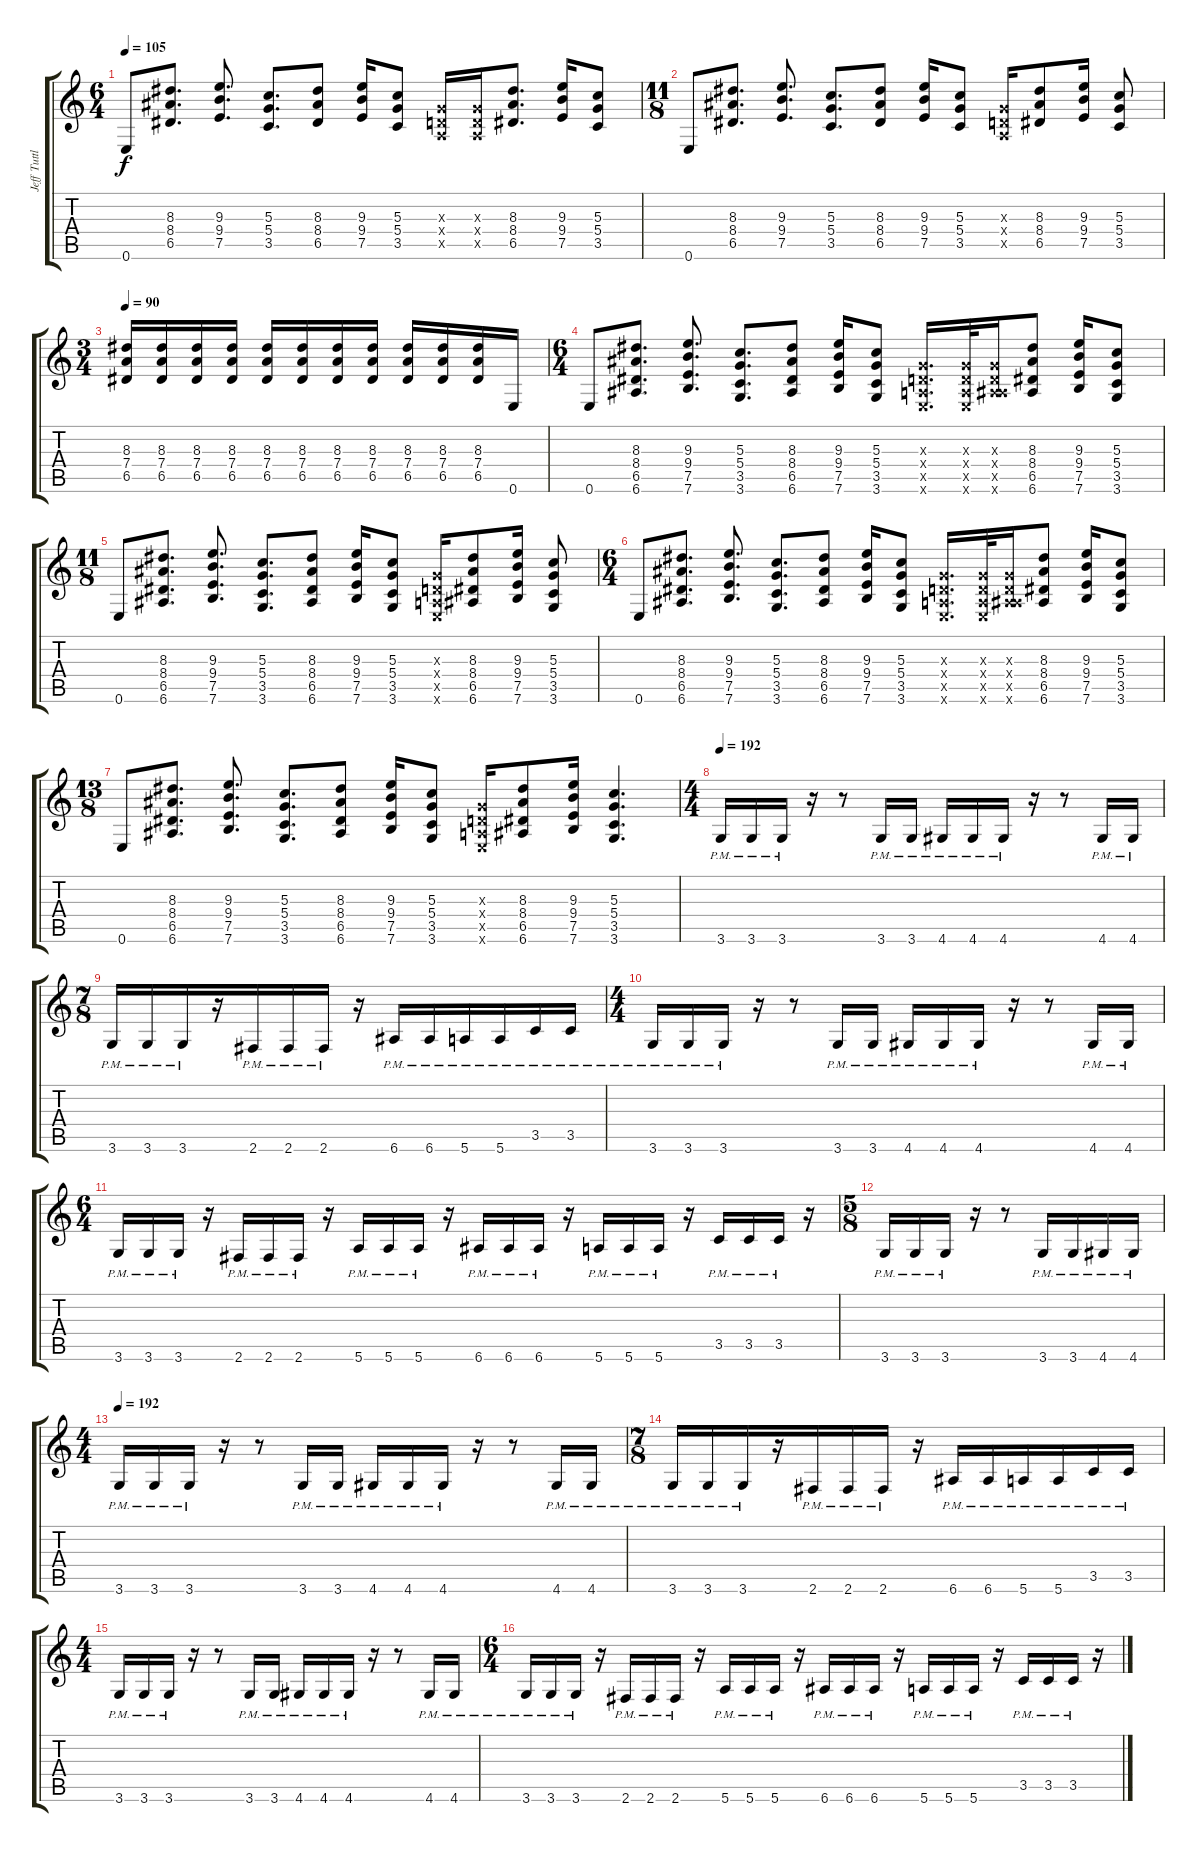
\track ("Jeff Tuttle" "Jeff Tuttl") {instrument overdrivenguitar}
\staff {score tabs}
\tuning (E4 B3 G3 D3 A2 E2) {hide}
\ts (6 4)
\tempo 105
\clef g2
\ks c
0.6.8{dy f} (8.3 8.4 6.5).8{d} (9.3 9.4 7.5).8{d} (5.3 5.4 3.5).8{d} (8.3 8.4 6.5).8 (9.3 9.4 7.5).16 (5.3 5.4 3.5).8 (0.3{x} 0.4{x} 0.5{x}).16 (0.3{x} 0.4{x} 0.5{x}).16 (8.3 8.4 6.5).8{d} (9.3 9.4 7.5).16 (5.3 5.4 3.5).8 |
\ts (11 8)
0.6.8 (8.3 8.4 6.5).8{d} (9.3 9.4 7.5).8{d} (5.3 5.4 3.5).8{d} (8.3 8.4 6.5).8 (9.3 9.4 7.5).16 (5.3 5.4 3.5).8 (0.3{x} 0.4{x} 0.5{x}).16 (8.3 8.4 6.5).8 (9.3 9.4 7.5).16 (5.3 5.4 3.5).8 |
\ts (3 4)
\tempo 90
(8.3 7.4 6.5).16 (8.3 7.4 6.5).16 (8.3 7.4 6.5).16 (8.3 7.4 6.5).16 (8.3 7.4 6.5).16 (8.3 7.4 6.5).16 (8.3 7.4 6.5).16 (8.3 7.4 6.5).16 (8.3 7.4 6.5).16 (8.3 7.4 6.5).16 (8.3 7.4 6.5).16 0.6.16 |
\ts (6 4)
0.6.8 (8.3 8.4 6.5 6.6).8{d} (9.3 9.4 7.5 7.6).8{d} (5.3 5.4 3.5 3.6).8{d} (8.3 8.4 6.5 6.6).8 (9.3 9.4 7.5 7.6).16 (5.3 5.4 3.5 3.6).8 (0.3{x} 0.4{x} 0.5{x} 0.6{x}).16{d} (0.3{x} 0.4{x} 0.5{x} 0.6{x}).32 (0.3{x} 0.4{x} 0.5{x} 6.6{x}).16 (8.3 8.4 6.5 6.6).8 (9.3 9.4 7.5 7.6).16 (5.3 5.4 3.5 3.6).8 |
\ts (11 8)
0.6.8 (8.3 8.4 6.5 6.6).8{d} (9.3 9.4 7.5 7.6).8{d} (5.3 5.4 3.5 3.6).8{d} (8.3 8.4 6.5 6.6).8 (9.3 9.4 7.5 7.6).16 (5.3 5.4 3.5 3.6).8 (0.3{x} 0.4{x} 0.5{x} 0.6{x}).16 (8.3 8.4 6.5 6.6).8 (9.3 9.4 7.5 7.6).16 (5.3 5.4 3.5 3.6).8 |
\ts (6 4)
0.6.8 (8.3 8.4 6.5 6.6).8{d} (9.3 9.4 7.5 7.6).8{d} (5.3 5.4 3.5 3.6).8{d} (8.3 8.4 6.5 6.6).8 (9.3 9.4 7.5 7.6).16 (5.3 5.4 3.5 3.6).8 (0.3{x} 0.4{x} 0.5{x} 0.6{x}).16{d} (0.3{x} 0.4{x} 0.5{x} 0.6{x}).32 (0.3{x} 0.4{x} 0.5{x} 6.6{x}).16 (8.3 8.4 6.5 6.6).8 (9.3 9.4 7.5 7.6).16 (5.3 5.4 3.5 3.6).8 |
\ts (13 8)
0.6.8 (8.3 8.4 6.5 6.6).8{d} (9.3 9.4 7.5 7.6).8{d} (5.3 5.4 3.5 3.6).8{d} (8.3 8.4 6.5 6.6).8 (9.3 9.4 7.5 7.6).16 (5.3 5.4 3.5 3.6).8 (0.3{x} 0.4{x} 0.5{x} 0.6{x}).16 (8.3 8.4 6.5 6.6).8 (9.3 9.4 7.5 7.6).16 (5.3 5.4 3.5 3.6).4{d} |
\ts (4 4)
\tempo 192
3.6{pm}.16 3.6{pm}.16 3.6{pm}.16 r.16 r.8 3.6{pm}.16 3.6{pm}.16 4.6{pm}.16 4.6{pm}.16 4.6{pm}.16 r.16 r.8 4.6{pm}.16 4.6{pm}.16 |
\ts (7 8)
3.6{pm}.16 3.6{pm}.16 3.6{pm}.16 r.16 2.6{pm}.16 2.6{pm}.16 2.6{pm}.16 r.16 6.6{pm}.16 6.6{pm}.16 5.6{pm}.16 5.6{pm}.16 3.5{pm}.16 3.5{pm}.16 |
\ts (4 4)
3.6{pm}.16 3.6{pm}.16 3.6{pm}.16 r.16 r.8 3.6{pm}.16 3.6{pm}.16 4.6{pm}.16 4.6{pm}.16 4.6{pm}.16 r.16 r.8 4.6{pm}.16 4.6{pm}.16 |
\ts (6 4)
3.6{pm}.16 3.6{pm}.16 3.6{pm}.16 r.16 2.6{pm}.16 2.6{pm}.16 2.6{pm}.16 r.16 5.6{pm}.16 5.6{pm}.16 5.6{pm}.16 r.16 6.6{pm}.16 6.6{pm}.16 6.6{pm}.16 r.16 5.6{pm}.16 5.6{pm}.16 5.6{pm}.16 r.16 3.5{pm}.16 3.5{pm}.16 3.5{pm}.16 r.16 |
\ts (5 8)
3.6{pm}.16 3.6{pm}.16 3.6{pm}.16 r.16 r.8 3.6{pm}.16 3.6{pm}.16 4.6{pm}.16 4.6{pm}.16 |
\ts (4 4)
\tempo 192
3.6{pm}.16 3.6{pm}.16 3.6{pm}.16 r.16 r.8 3.6{pm}.16 3.6{pm}.16 4.6{pm}.16 4.6{pm}.16 4.6{pm}.16 r.16 r.8 4.6{pm}.16 4.6{pm}.16 |
\ts (7 8)
3.6{pm}.16 3.6{pm}.16 3.6{pm}.16 r.16 2.6{pm}.16 2.6{pm}.16 2.6{pm}.16 r.16 6.6{pm}.16 6.6{pm}.16 5.6{pm}.16 5.6{pm}.16 3.5{pm}.16 3.5{pm}.16 |
\ts (4 4)
3.6{pm}.16 3.6{pm}.16 3.6{pm}.16 r.16 r.8 3.6{pm}.16 3.6{pm}.16 4.6{pm}.16 4.6{pm}.16 4.6{pm}.16 r.16 r.8 4.6{pm}.16 4.6{pm}.16 |
\ts (6 4)
3.6{pm}.16 3.6{pm}.16 3.6{pm}.16 r.16 2.6{pm}.16 2.6{pm}.16 2.6{pm}.16 r.16 5.6{pm}.16 5.6{pm}.16 5.6{pm}.16 r.16 6.6{pm}.16 6.6{pm}.16 6.6{pm}.16 r.16 5.6{pm}.16 5.6{pm}.16 5.6{pm}.16 r.16 3.5{pm}.16 3.5{pm}.16 3.5{pm}.16 r.16
